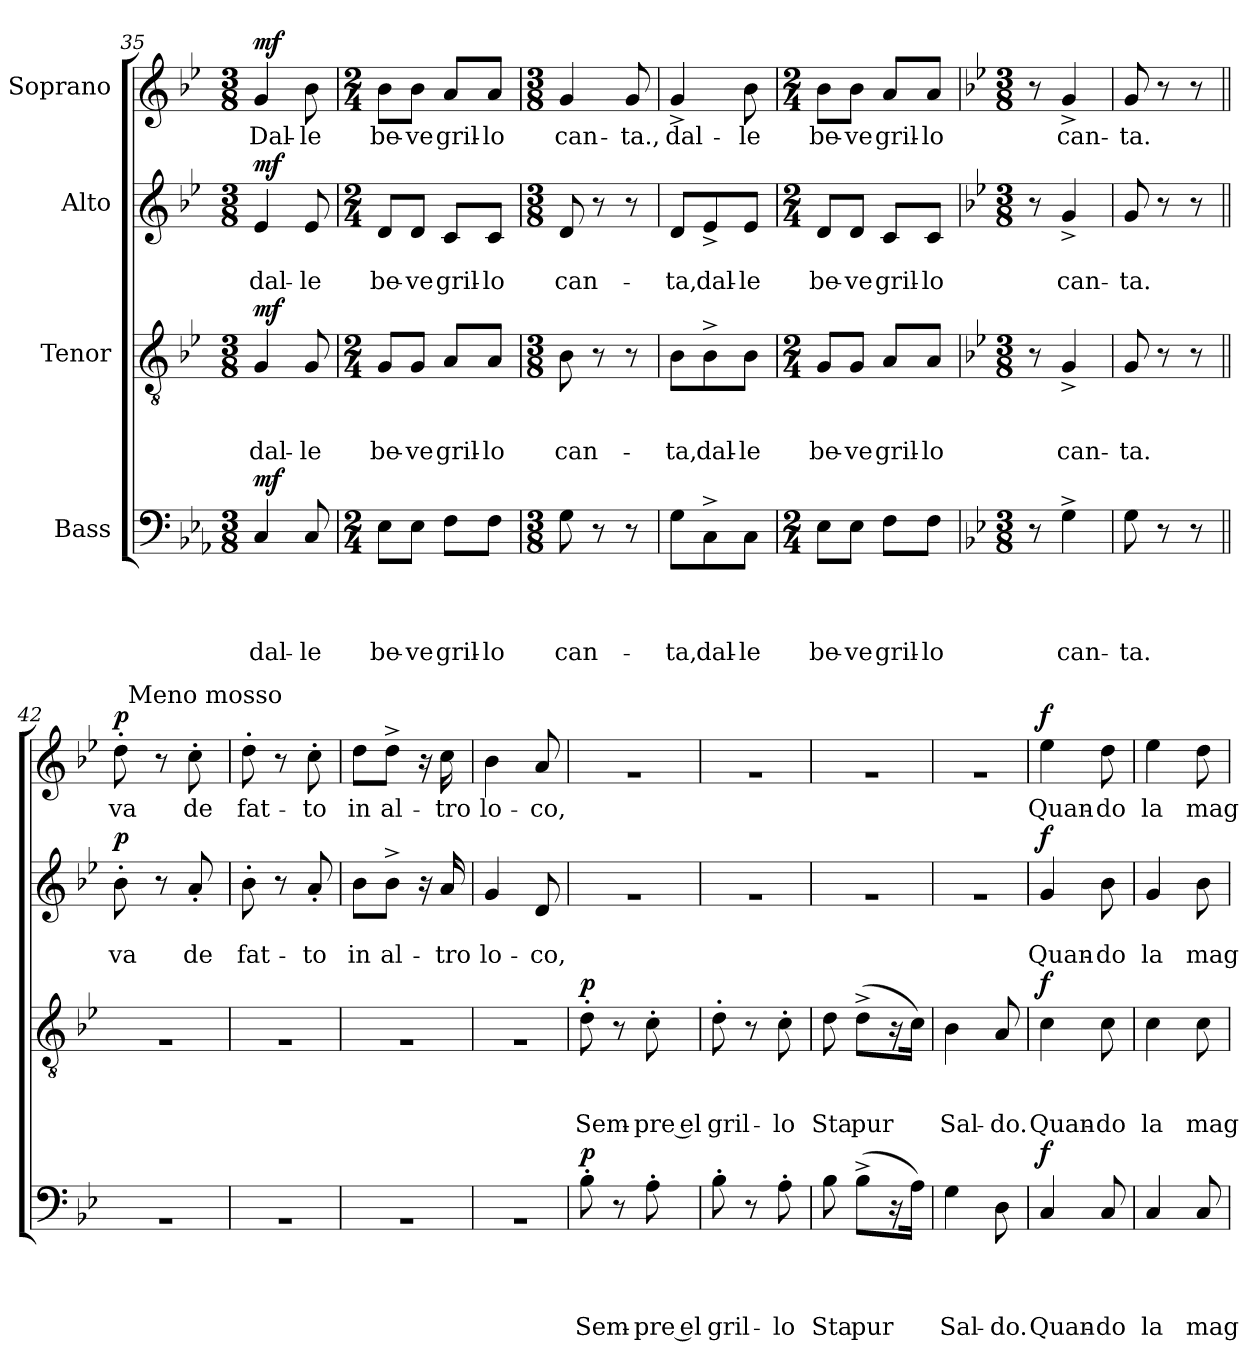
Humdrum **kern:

**kern	**text	**text	**text	**text	**dynam	**kern	**text	**text	**text	**dynam	**kern	**text	**text	**dynam	**kern	**text	**dynam
*part4	*part4	*part4	*part4	*part4	*part4	*part3	*part3	*part3	*part3	*part3	*part2	*part2	*part2	*part2	*part1	*part1	*part1
*staff4	*staff4	*staff4	*staff4	*staff4	*staff4	*staff3	*staff3	*staff3	*staff3	*staff3	*staff2	*staff2	*staff2	*staff2	*staff1	*staff1	*staff1
*I"Bass	*	*	*	*	*	*I"Tenor	*	*	*	*	*I"Alto	*	*	*	*I"Soprano	*	*
*clefF4	*	*	*	*	*	*clefGv2	*	*	*	*	*clefG2	*	*	*	*clefG2	*	*
*k[b-e-a-]	*	*	*	*	*	*k[b-e-]	*	*	*	*	*k[b-e-]	*	*	*	*k[b-e-]	*	*
*E-:	*	*	*	*	*	*B-:	*	*	*	*	*B-:	*	*	*	*B-:	*	*
*M3/8	*	*	*	*	*	*M3/8	*	*	*	*	*M3/8	*	*	*	*M3/8	*	*
=35	=35	=35	=35	=35	=35	=35	=35	=35	=35	=35	=35	=35	=35	=35	=35	=35	=35
!	!	!	!	!LO:LY:b	!LO:DY:a	!	!	!	!LO:LY:b	!LO:DY:a	!	!	!LO:LY:b	!LO:DY:a	!	!LO:LY:b	!LO:DY:a
4C/	.	.	.	dal-	mf	4G/	.	.	dal-	mf	4e-/	.	dal-	mf	4g/	Dal-	mf
!	!	!	!	!LO:LY:b	!	!	!	!	!LO:LY:b	!	!	!	!LO:LY:b	!	!	!LO:LY:b	!
8C/	.	.	.	-le	.	8G/	.	.	-le	.	8e-/	.	-le	.	8b-\	-le	.
=36	=36	=36	=36	=36	=36	=36	=36	=36	=36	=36	=36	=36	=36	=36	=36	=36	=36
*M2/4	*	*	*	*	*	*M2/4	*	*	*	*	*M2/4	*	*	*	*M2/4	*	*
!	!	!	!	!LO:LY:b	!	!	!	!	!LO:LY:b	!	!	!	!LO:LY:b	!	!	!LO:LY:b	!
8E-\L	.	.	.	be-	.	8G/L	.	.	be-	.	8d/L	.	be-	.	8b-\L	be-	.
!	!	!	!	!LO:LY:b	!	!	!	!	!LO:LY:b	!	!	!	!LO:LY:b	!	!	!LO:LY:b	!
8E-\J	.	.	.	-ve	.	8G/J	.	.	-ve	.	8d/J	.	-ve	.	8b-\J	-ve	.
!	!	!	!	!LO:LY:b	!	!	!	!	!LO:LY:b	!	!	!	!LO:LY:b	!	!	!LO:LY:b	!
8F\L	.	.	.	gril-	.	8A/L	.	.	gril-	.	8c/L	.	gril-	.	8a/L	gril-	.
!	!	!	!	!LO:LY:b	!	!	!	!	!LO:LY:b	!	!	!	!LO:LY:b	!	!	!LO:LY:b	!
8F\J	.	.	.	-lo	.	8A/J	.	.	-lo	.	8c/J	.	-lo	.	8a/J	-lo	.
=37	=37	=37	=37	=37	=37	=37	=37	=37	=37	=37	=37	=37	=37	=37	=37	=37	=37
*M3/8	*	*	*	*	*	*M3/8	*	*	*	*	*M3/8	*	*	*	*M3/8	*	*
!	!	!	!	!LO:LY:b	!	!	!	!	!LO:LY:b	!	!	!	!LO:LY:b	!	!	!LO:LY:b	!
8G\	.	.	.	can-	.	8B-\	.	.	can-	.	8d/	.	can-	.	4g/	can-	.
8r	.	.	.	.	.	8r	.	.	.	.	8r	.	.	.	.	.	.
!	!	!	!	!	!	!	!	!	!	!	!	!	!	!	!	!LO:LY:b	!
8r	.	.	.	.	.	8r	.	.	.	.	8r	.	.	.	8g/	-ta.,	.
=38	=38	=38	=38	=38	=38	=38	=38	=38	=38	=38	=38	=38	=38	=38	=38	=38	=38
!	!	!	!	!LO:LY:b	!	!	!	!	!LO:LY:b	!	!	!	!LO:LY:b	!	!	!LO:LY:b	!
8G\L	.	.	.	-ta,	.	8B-\L	.	.	-ta,	.	8d/L	.	-ta,	.	4g^</	dal-	.
!	!	!	!	!LO:LY:b	!	!	!	!	!LO:LY:b	!	!	!	!LO:LY:b	!	!	!	!
8C^>\	.	.	.	dal-	.	8B-^>\	.	.	dal-	.	8e-^</	.	dal-	.	.	.	.
!	!	!	!	!LO:LY:b	!	!	!	!	!LO:LY:b	!	!	!	!LO:LY:b	!	!	!LO:LY:b	!
8C\J	.	.	.	-le	.	8B-\J	.	.	-le	.	8e-/J	.	-le	.	8b-\	-le	.
=39	=39	=39	=39	=39	=39	=39	=39	=39	=39	=39	=39	=39	=39	=39	=39	=39	=39
*M2/4	*	*	*	*	*	*M2/4	*	*	*	*	*M2/4	*	*	*	*M2/4	*	*
!	!	!	!	!LO:LY:b	!	!	!	!	!LO:LY:b	!	!	!	!LO:LY:b	!	!	!LO:LY:b	!
8E-\L	.	.	.	be-	.	8G/L	.	.	be-	.	8d/L	.	be-	.	8b-\L	be-	.
!	!	!	!	!LO:LY:b	!	!	!	!	!LO:LY:b	!	!	!	!LO:LY:b	!	!	!LO:LY:b	!
8E-\J	.	.	.	-ve	.	8G/J	.	.	-ve	.	8d/J	.	-ve	.	8b-\J	-ve	.
!	!	!	!	!LO:LY:b	!	!	!	!	!LO:LY:b	!	!	!	!LO:LY:b	!	!	!LO:LY:b	!
8F\L	.	.	.	gril-	.	8A/L	.	.	gril-	.	8c/L	.	gril-	.	8a/L	gril-	.
!	!	!	!	!LO:LY:b	!	!	!	!	!LO:LY:b	!	!	!	!LO:LY:b	!	!	!LO:LY:b	!
8F\J	.	.	.	-lo	.	8A/J	.	.	-lo	.	8c/J	.	-lo	.	8a/J	-lo	.
!!LO:LB:g=z
=40	=40	=40	=40	=40	=40	=40	=40	=40	=40	=40	=40	=40	=40	=40	=40	=40	=40
*k[b-e-]	*	*	*	*	*	*	*	*	*	*	*	*	*	*	*	*	*
*B-:	*	*	*	*	*	*	*	*	*	*	*	*	*	*	*	*	*
*M3/8	*	*	*	*	*	*M3/8	*	*	*	*	*M3/8	*	*	*	*M3/8	*	*
8r	.	.	.	.	.	8r	.	.	.	.	8r	.	.	.	8r	.	.
!	!	!	!	!LO:LY:b	!	!	!	!	!LO:LY:b	!	!	!	!LO:LY:b	!	!	!LO:LY:b	!
4G^>\	.	.	.	can-	.	4G^</	.	.	can-	.	4g^</	.	can-	.	4g^</	can-	.
=41	=41	=41	=41	=41	=41	=41	=41	=41	=41	=41	=41	=41	=41	=41	=41	=41	=41
!	!	!	!	!LO:LY:b	!	!	!	!	!LO:LY:b	!	!	!	!LO:LY:b	!	!	!LO:LY:b	!
8G\	.	.	.	-ta.	.	8G/	.	.	-ta.	.	8g/	.	-ta.	.	8g/	-ta.	.
8r	.	.	.	.	.	8r	.	.	.	.	8r	.	.	.	8r	.	.
8r	.	.	.	.	.	8r	.	.	.	.	8r	.	.	.	8r	.	.
=42||	=42||	=42||	=42||	=42||	=42||	=42||	=42||	=42||	=42||	=42||	=42||	=42||	=42||	=42||	=42||	=42||	=42||
!LO:N:vis=1	!	!	!	!	!	!LO:N:vis=1	!	!	!	!	!	!	!LO:LY:b	!LO:DY:a	!	!LO:LY:b	!LO:DY:a
*	*	*	*	*	*	*	*	*	*	*	*	*	*	*	*^	*	*
4.rC	.	.	.	.	.	4.rA	.	.	.	.	8b-'>\	.	va	p	8dd'>\	32ryy	va	p
!	!	!	!	!	!	!	!	!	!	!	!	!	!	!	!	!LO:TX:a:t=Meno mosso	!	!
.	.	.	.	.	.	.	.	.	.	.	.	.	.	.	.	4ryy	.	.
.	.	.	.	.	.	.	.	.	.	.	8r	.	.	.	8r	.	.	.
!	!	!	!	!	!	!	!	!	!	!	!	!	!LO:LY:b	!	!	!	!LO:LY:b	!
.	.	.	.	.	.	.	.	.	.	.	8a'</	.	de	.	8cc'>\	.	de	.
.	.	.	.	.	.	.	.	.	.	.	.	.	.	.	.	16.ryy	.	.
=43	=43	=43	=43	=43	=43	=43	=43	=43	=43	=43	=43	=43	=43	=43	=43	=43	=43	=43
!LO:N:vis=1	!	!	!	!	!	!LO:N:vis=1	!	!	!	!	!	!	!LO:LY:b	!	!	!	!LO:LY:b	!
*	*	*	*	*	*	*	*	*	*	*	*	*	*	*	*v	*v	*	*
4.rC	.	.	.	.	.	4.rA	.	.	.	.	8b-'>\	.	fat-	.	8dd'>\	fat-	.
.	.	.	.	.	.	.	.	.	.	.	8r	.	.	.	8r	.	.
!	!	!	!	!	!	!	!	!	!	!	!	!	!LO:LY:b	!	!	!LO:LY:b	!
.	.	.	.	.	.	.	.	.	.	.	8a'</	.	-to	.	8cc'>\	-to	.
=44	=44	=44	=44	=44	=44	=44	=44	=44	=44	=44	=44	=44	=44	=44	=44	=44	=44
!LO:N:vis=1	!	!	!	!	!	!LO:N:vis=1	!	!	!	!	!	!	!LO:LY:b	!	!	!LO:LY:b	!
4.rC	.	.	.	.	.	4.rA	.	.	.	.	8b-\L	.	in	.	8dd\L	in	.
!	!	!	!	!	!	!	!	!	!	!	!	!	!LO:LY:b	!	!	!LO:LY:b	!
.	.	.	.	.	.	.	.	.	.	.	8b-^>\J	.	al-	.	8dd^>\J	al-	.
.	.	.	.	.	.	.	.	.	.	.	16ra	.	.	.	16ra	.	.
!	!	!	!	!	!	!	!	!	!	!	!	!	!LO:LY:b	!	!	!LO:LY:b	!
.	.	.	.	.	.	.	.	.	.	.	16a/	.	-tro	.	16cc\	-tro	.
=45	=45	=45	=45	=45	=45	=45	=45	=45	=45	=45	=45	=45	=45	=45	=45	=45	=45
!LO:N:vis=1	!	!	!	!	!	!LO:N:vis=1	!	!	!	!	!	!	!LO:LY:b	!	!	!LO:LY:b	!
4.rC	.	.	.	.	.	4.rA	.	.	.	.	4g/	.	lo-	.	4b-\	lo-	.
!	!	!	!	!	!	!	!	!	!	!	!	!	!LO:LY:b	!	!	!LO:LY:b	!
.	.	.	.	.	.	.	.	.	.	.	8d/	.	-co,	.	8a/	-co,	.
=46	=46	=46	=46	=46	=46	=46	=46	=46	=46	=46	=46	=46	=46	=46	=46	=46	=46
!	!	!	!	!LO:LY:b	!LO:DY:a	!	!	!	!LO:LY:b	!LO:DY:a	!LO:N:vis=1	!	!	!	!LO:N:vis=1	!	!
8B-'>\	.	.	.	Sem-	p	8d'>\	.	.	Sem-	p	4.ra	.	.	.	4.ra	.	.
8r	.	.	.	.	.	8r	.	.	.	.	.	.	.	.	.	.	.
!	!	!	!	!LO:LY:b:rj	!	!	!	!	!LO:LY:b:rj	!	!	!	!	!	!	!	!
8A'>\	.	.	.	-pre el	.	8c'>\	.	.	-pre el	.	.	.	.	.	.	.	.
=47	=47	=47	=47	=47	=47	=47	=47	=47	=47	=47	=47	=47	=47	=47	=47	=47	=47
!	!	!	!	!LO:LY:b	!	!	!	!	!LO:LY:b	!	!LO:N:vis=1	!	!	!	!LO:N:vis=1	!	!
8B-'>\	.	.	.	gril-	.	8d'>\	.	.	gril-	.	4.ra	.	.	.	4.ra	.	.
8r	.	.	.	.	.	8r	.	.	.	.	.	.	.	.	.	.	.
!	!	!	!	!LO:LY:b	!	!	!	!	!LO:LY:b	!	!	!	!	!	!	!	!
8A'>\	.	.	.	-lo	.	8c'>\	.	.	-lo	.	.	.	.	.	.	.	.
!!LO:PB:g=z
=48	=48	=48	=48	=48	=48	=48	=48	=48	=48	=48	=48	=48	=48	=48	=48	=48	=48
!	!	!	!	!LO:LY:b	!	!	!	!	!LO:LY:b	!	!LO:N:vis=1	!	!	!	!LO:N:vis=1	!	!
8B-\	.	.	.	Sta	.	8d\	.	.	Sta	.	4.ra	.	.	.	4.ra	.	.
!	!	!	!	!LO:LY:b	!	!	!	!	!LO:LY:b	!	!	!	!	!	!	!	!
(>8B-^>\L	.	.	.	pur	.	(>8d^>\L	.	.	pur	.	.	.	.	.	.	.	.
16rC	.	.	.	.	.	16rA	.	.	.	.	.	.	.	.	.	.	.
16A\Jk)	.	.	.	.	.	16c\Jk)	.	.	.	.	.	.	.	.	.	.	.
=49	=49	=49	=49	=49	=49	=49	=49	=49	=49	=49	=49	=49	=49	=49	=49	=49	=49
!	!	!	!	!LO:LY:b	!	!	!	!	!LO:LY:b	!	!LO:N:vis=1	!	!	!	!LO:N:vis=1	!	!
4G\	.	.	.	Sal-	.	4B-\	.	.	Sal-	.	4.ra	.	.	.	4.ra	.	.
!	!	!	!	!LO:LY:b	!	!	!	!	!LO:LY:b	!	!	!	!	!	!	!	!
8D\	.	.	.	-do.	.	8A/	.	.	-do.	.	.	.	.	.	.	.	.
=50	=50	=50	=50	=50	=50	=50	=50	=50	=50	=50	=50	=50	=50	=50	=50	=50	=50
!	!	!	!	!LO:LY:b	!LO:DY:a	!	!	!	!LO:LY:b	!LO:DY:a	!	!	!LO:LY:b	!LO:DY:a	!	!LO:LY:b	!LO:DY:a
4C/	.	.	.	Quan-	f	4c\	.	.	Quan-	f	4g/	.	Quan-	f	4ee-\	Quan-	f
!	!	!	!	!LO:LY:b	!	!	!	!	!LO:LY:b	!	!	!	!LO:LY:b	!	!	!LO:LY:b	!
8C/	.	.	.	-do	.	8c\	.	.	-do	.	8b-\	.	-do	.	8dd\	-do	.
=51	=51	=51	=51	=51	=51	=51	=51	=51	=51	=51	=51	=51	=51	=51	=51	=51	=51
!	!	!	!	!LO:LY:b	!	!	!	!	!LO:LY:b	!	!	!	!LO:LY:b	!	!	!LO:LY:b	!
4C/	.	.	.	la	.	4c\	.	.	la	.	4g/	.	la	.	4ee-\	la	.
!	!	!	!	!LO:LY:b	!	!	!	!	!LO:LY:b	!	!	!	!LO:LY:b	!	!	!LO:LY:b	!
8C/	.	.	.	mag-	.	8c\	.	.	mag-	.	8b-\	.	mag-	.	8dd\	mag-	.
=	=	=	=	=	=	=	=	=	=	=	=	=	=	=	=	=	=
*-	*-	*-	*-	*-	*-	*-	*-	*-	*-	*-	*-	*-	*-	*-	*-	*-	*-
